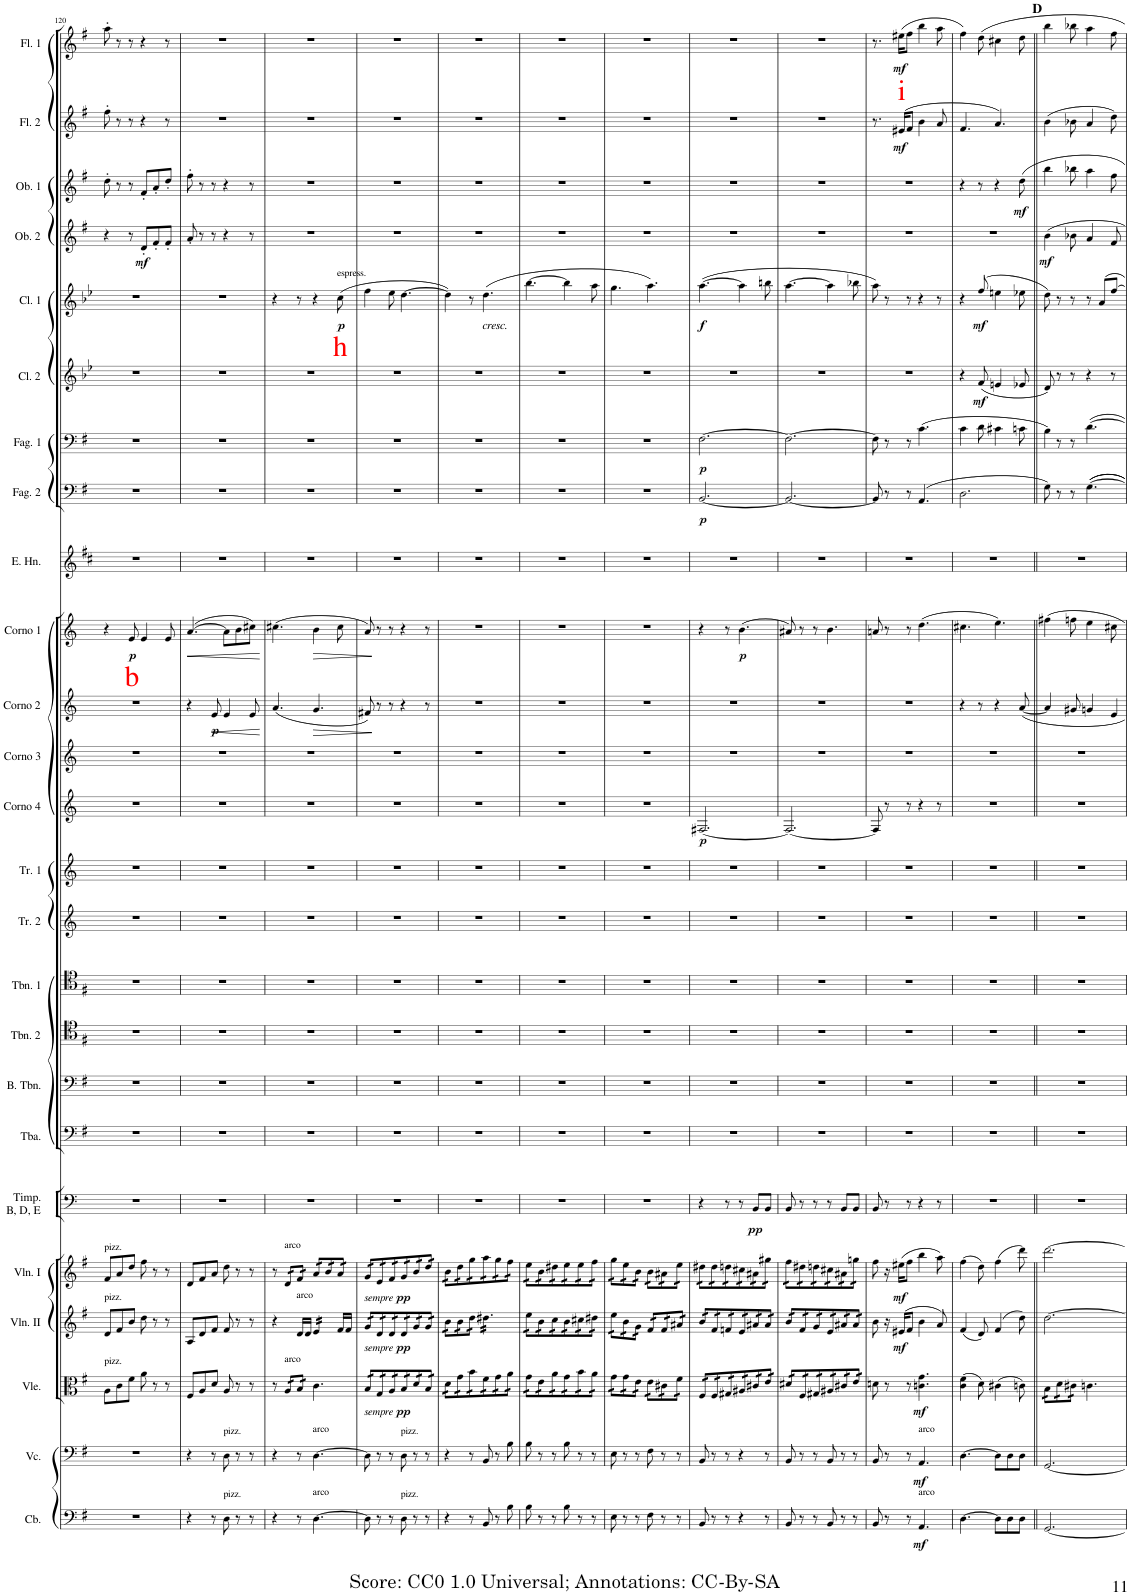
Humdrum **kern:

**kern	**dynam	**kern	**dynam	**kern	**dynam	**kern	**dynam	**kern	**dynam	**kern	**dynam	**kern	**kern	**kern	**kern	**kern	**kern	**kern	**dynam	**kern	**kern	**dynam	**kern	**text	**dynam	**kern	**kern	**dynam	**kern	**dynam	**kern	**dynam	**kern	**text	**dynam	**kern	**dynam	**kern	**dynam	**kern	**dynam	**kern	**text	**dynam
*part25	*part25	*part24	*part24	*part23	*part23	*part22	*part22	*part21	*part21	*part20	*part20	*part19	*part18	*part17	*part16	*part15	*part14	*part13	*part13	*part12	*part11	*part11	*part10	*part10	*part10	*part9	*part8	*part8	*part7	*part7	*part6	*part6	*part5	*part5	*part5	*part4	*part4	*part3	*part3	*part2	*part2	*part1	*part1	*part1
*staff25	*staff25	*staff24	*staff24	*staff23	*staff23	*staff22	*staff22	*staff21	*staff21	*staff20	*staff20	*staff19	*staff18	*staff17	*staff16	*staff15	*staff14	*staff13	*staff13	*staff12	*staff11	*staff11	*staff10	*staff10	*staff10	*staff9	*staff8	*staff8	*staff7	*staff7	*staff6	*staff6	*staff5	*staff5	*staff5	*staff4	*staff4	*staff3	*staff3	*staff2	*staff2	*staff1	*staff1	*staff1
*I"Contrabassi	*	*I"Violoncelli	*	*I"Viole	*	*I"Violini II	*	*I"Violini I	*	*I"Timpani in B, D und E.	*	*I"Tuba	*I"Trombone Basso	*I"Trombone Tenore 2	*I"Trombone Tenore 1	*I"Tromba in F 2	*I"Tromba in F 1	*I"Corno in F 4	*	*I"Corno in F 3	*I"Corno in F 2	*	*I"Corno in F 1	*	*	*I"English Horn	*I"Fagotto 2	*	*I"Fagotto 1	*	*I"Clarinetto in A 2	*	*I"Clarinetto in A 1	*	*	*I"Oboe 2	*	*I"Oboe 1	*	*I"Flauto 2	*	*I"Flauto 1	*	*
*I'Cb.	*	*I'Vc.	*	*I'Vle.	*	*I'Vln. II	*	*I'Vln. I	*	*I'Timp. B, D, E	*	*I'Tba.	*	*I'Tbn. 2	*I'Tbn. 1	*I'Tr. 2	*I'Tr. 1	*I'Corno 4	*	*I'Corno 3	*I'Corno 2	*	*I'Corno 1	*	*	*I'E. Hn.	*I'Fag. 2	*	*I'Fag. 1	*	*I'Cl. 2	*	*I'Cl. 1	*	*	*I'Ob. 2	*	*I'Ob. 1	*	*I'Fl. 2	*	*I'Fl. 1	*	*
!!LO:PB:g=z
*clefF4	*	*clefF4	*	*clefC3	*	*clefG2	*	*clefG2	*	*clefF4	*	*clefF4	*clefF4	*clefC4	*clefC4	*clefG2	*clefG2	*clefG2	*	*clefG2	*clefG2	*	*clefG2	*	*	*clefG2	*clefF4	*	*clefF4	*	*clefG2	*	*clefG2	*	*	*clefG2	*	*clefG2	*	*clefG2	*	*clefG2	*	*
*Trd7c12	*	*	*	*	*	*	*	*	*	*	*	*	*	*	*	*Trd-3c-5	*Trd-3c-5	*Trd4c7	*	*Trd4c7	*Trd4c7	*	*Trd4c7	*	*	*Trd4c7	*	*	*	*	*Trd2c3	*	*Trd2c3	*	*	*	*	*	*	*	*	*	*	*
*k[f#]	*	*k[f#]	*	*k[f#]	*	*k[f#]	*	*k[f#]	*	*k[]	*	*k[f#]	*k[f#]	*k[f#]	*k[f#]	*k[]	*k[]	*k[]	*	*k[]	*k[]	*	*k[]	*	*	*k[f#c#]	*k[f#]	*	*k[f#]	*	*k[b-e-]	*	*k[b-e-]	*	*	*k[f#]	*	*k[f#]	*	*k[f#]	*	*k[f#]	*	*
*M6/8	*	*M6/8	*	*M6/8	*	*M6/8	*	*M6/8	*	*M6/8	*	*M6/8	*M6/8	*M6/8	*M6/8	*M6/8	*M6/8	*M6/8	*	*M6/8	*M6/8	*	*M6/8	*	*	*M6/8	*M6/8	*	*M6/8	*	*M6/8	*	*M6/8	*	*	*M6/8	*	*M6/8	*	*M6/8	*	*M6/8	*	*
=120	=120	=120	=120	=120	=120	=120	=120	=120	=120	=120	=120	=120	=120	=120	=120	=120	=120	=120	=120	=120	=120	=120	=120	=120	=120	=120	=120	=120	=120	=120	=120	=120	=120	=120	=120	=120	=120	=120	=120	=120	=120	=120	=120	=120
!	!	!	!	!	!	!	!	!LO:TX:a:t=pizz.	!	!	!	!	!	!	!	!	!	!	!	!	!	!	!	!	!	!	!	!	!	!	!	!	!	!	!	!	!	!	!	!	!	!	!	!
!	!	!	!	!	!	!LO:TX:a:t=pizz.	!	!	!	!	!	!	!	!	!	!	!	!	!	!	!	!	!	!	!	!	!	!	!	!	!	!	!	!	!	!	!	!	!	!	!	!	!	!
!	!	!	!	!LO:TX:a:t=pizz.	!	!	!	!	!	!	!	!	!	!	!	!	!	!	!	!	!	!	!	!	!	!	!	!	!	!	!	!	!	!	!	!	!	!	!	!	!	!	!	!
2.r	.	2.r	.	8A\L	.	8d/L	.	8f#/L	.	2.r	.	2.r	2.r	2.r	2.r	2.r	2.r	2.r	.	2.r	2.r	.	4r	.	.	2.r	2.r	.	2.r	.	2.r	.	2.r	.	.	4r	.	8dd'\	.	8ff#'\	.	8aa'\	.	.
.	.	.	.	8c\	.	8f#/	.	8a/	.	.	.	.	.	.	.	.	.	.	.	.	.	.	.	.	.	.	.	.	.	.	.	.	.	.	.	.	.	8r	.	8r	.	8r	.	.
!	!	!	!	!	!	!	!	!	!	!	!	!	!	!	!	!	!	!	!	!	!	!	!	!LO:LY:b:color=#FF0000	!LO:DY:b	!	!	!	!	!	!	!	!	!	!	!	!	!	!	!	!	!	!	!
.	.	.	.	8f#\J	.	8b/J	.	8dd/J	.	.	.	.	.	.	.	.	.	.	.	.	.	.	8e/	b	p	.	.	.	.	.	.	.	.	.	.	8r	.	8r	.	8r	.	8r	.	.
!	!	!	!	!	!	!	!	!	!	!	!	!	!	!	!	!	!	!	!	!	!	!	!	!	!	!	!	!	!	!	!	!	!	!	!	!	!LO:DY:b	!	!	!	!	!	!	!
.	.	.	.	8a\	.	8dd\	.	8ff#\	.	.	.	.	.	.	.	.	.	.	.	.	.	.	4e/	.	.	.	.	.	.	.	.	.	.	.	.	8d'/L	mf	8f#'/L	.	4r	.	4r	.	.
.	.	.	.	8r	.	8r	.	8r	.	.	.	.	.	.	.	.	.	.	.	.	.	.	.	.	.	.	.	.	.	.	.	.	.	.	.	8f#'/	.	8a'/	.	.	.	.	.	.
.	.	.	.	8r	.	8r	.	8r	.	.	.	.	.	.	.	.	.	.	.	.	.	.	8e/	.	.	.	.	.	.	.	.	.	.	.	.	8f#'/J	.	8dd'/J	.	8r	.	8r	.	.
=121	=121	=121	=121	=121	=121	=121	=121	=121	=121	=121	=121	=121	=121	=121	=121	=121	=121	=121	=121	=121	=121	=121	=121	=121	=121	=121	=121	=121	=121	=121	=121	=121	=121	=121	=121	=121	=121	=121	=121	=121	=121	=121	=121	=121
!	!	!	!	!	!	!	!	!	!	!	!	!	!	!	!	!	!	!	!	!	!	!	!	!	!LO:HP:b	!	!	!	!	!	!	!	!	!	!	!	!	!	!	!	!	!	!	!
4r	.	4r	.	8F#/L	.	8A/L	.	8d/L	.	2.r	.	2.r	2.r	2.r	2.r	2.r	2.r	2.r	.	2.r	4r	.	([4.a/	.	<	2.r	2.r	.	2.r	.	2.r	.	2.r	.	.	8a'/	.	8ff#'\	.	2.r	.	2.r	.	.
.	.	.	.	8A/	.	8d/	.	8f#/	.	.	.	.	.	.	.	.	.	.	.	.	.	.	.	.	.	.	.	.	.	.	.	.	.	.	.	8r	.	8r	.	.	.	.	.	.
!	!	!	!	!	!	!	!	!	!	!	!	!	!	!	!	!	!	!	!	!	!	!LO:HP:b	!	!	!	!	!	!	!	!	!	!	!	!	!	!	!	!	!	!	!	!	!	!
!	!	!	!	!	!	!	!	!	!	!	!	!	!	!	!	!	!	!	!	!	!	!LO:DY:n=1:b	!	!	!	!	!	!	!	!	!	!	!	!	!	!	!	!	!	!	!	!	!	!
8r	.	8r	.	8d/J	.	8f#/J	.	8a/J	.	.	.	.	.	.	.	.	.	.	.	.	8e/	< p	.	.	.	.	.	.	.	.	.	.	.	.	.	8r	.	8r	.	.	.	.	.	.
!	!	!LO:TX:a:t=pizz.	!	!	!	!	!	!	!	!	!	!	!	!	!	!	!	!	!	!	!	!	!	!	!	!	!	!	!	!	!	!	!	!	!	!	!	!	!	!	!	!	!	!
!LO:TX:a:t=pizz.	!	!	!	!	!	!	!	!	!	!	!	!	!	!	!	!	!	!	!	!	!	!	!	!	!	!	!	!	!	!	!	!	!	!	!	!	!	!	!	!	!	!	!	!
8D\	.	8D\	.	8A/	.	8f#/	.	8dd\	.	.	.	.	.	.	.	.	.	.	.	.	4e/	.	8a\L]	.	.	.	.	.	.	.	.	.	.	.	.	4r	.	4r	.	.	.	.	.	.
8r	.	8r	.	8r	.	8r	.	8r	.	.	.	.	.	.	.	.	.	.	.	.	.	.	8b\	.	.	.	.	.	.	.	.	.	.	.	.	.	.	.	.	.	.	.	.	.
8r	.	8r	.	8r	.	8r	.	8r	.	.	.	.	.	.	.	.	.	.	.	.	8e/	.	8cc#X\J)	.	.	.	.	.	.	.	.	.	.	.	.	8r	.	8r	.	.	.	.	.	.
.	.	.	.	.	.	.	.	.	.	.	.	.	.	.	.	.	.	.	.	.	.	[	.	.	[	.	.	.	.	.	.	.	.	.	.	.	.	.	.	.	.	.	.	.
=122	=122	=122	=122	=122	=122	=122	=122	=122	=122	=122	=122	=122	=122	=122	=122	=122	=122	=122	=122	=122	=122	=122	=122	=122	=122	=122	=122	=122	=122	=122	=122	=122	=122	=122	=122	=122	=122	=122	=122	=122	=122	=122	=122	=122
4r	.	4r	.	8r	.	4r	.	8r	.	2.r	.	2.r	2.r	2.r	2.r	2.r	2.r	2.r	.	2.r	(4.a/	.	(4.cc#X\	.	.	2.r	2.r	.	2.r	.	2.r	.	4r	.	.	2.r	.	2.r	.	2.r	.	2.r	.	.
!	!	!	!	!	!	!	!	!LO:TX:a:t=arco	!	!	!	!	!	!	!	!	!	!	!	!	!	!	!	!	!	!	!	!	!	!	!	!	!	!	!	!	!	!	!	!	!	!	!	!
!	!	!	!	!LO:TX:a:t=arco	!	!	!	!	!	!	!	!	!	!	!	!	!	!	!	!	!	!	!	!	!	!	!	!	!	!	!	!	!	!	!	!	!	!	!	!	!	!	!	!
*	*	*	*	*tremolo	*	*	*	*	*	*	*	*	*	*	*	*	*	*	*	*	*	*	*	*	*	*	*	*	*	*	*	*	*	*	*	*	*	*	*	*	*	*	*	*
*	*	*	*	*	*	*	*	*tremolo	*	*	*	*	*	*	*	*	*	*	*	*	*	*	*	*	*	*	*	*	*	*	*	*	*	*	*	*	*	*	*	*	*	*	*	*
.	.	.	.	16A/LL	.	.	.	16d/LL	.	.	.	.	.	.	.	.	.	.	.	.	.	.	.	.	.	.	.	.	.	.	.	.	.	.	.	.	.	.	.	.	.	.	.	.
.	.	.	.	16A/	.	.	.	16d/	.	.	.	.	.	.	.	.	.	.	.	.	.	.	.	.	.	.	.	.	.	.	.	.	.	.	.	.	.	.	.	.	.	.	.	.
!	!	!	!	!	!	!LO:TX:a:t=arco	!	!	!	!	!	!	!	!	!	!	!	!	!	!	!	!	!	!	!	!	!	!	!	!	!	!	!	!	!	!	!	!	!	!	!	!	!	!
8r	.	8r	.	16B/	.	16d/LL	.	16f#/	.	.	.	.	.	.	.	.	.	.	.	.	.	.	.	.	.	.	.	.	.	.	.	.	8r	.	.	.	.	.	.	.	.	.	.	.
.	.	.	.	16B/JJ	.	16d/JJ	.	16f#/JJ	.	.	.	.	.	.	.	.	.	.	.	.	.	.	.	.	.	.	.	.	.	.	.	.	.	.	.	.	.	.	.	.	.	.	.	.
*	*	*	*	*Xtremolo	*	*	*	*	*	*	*	*	*	*	*	*	*	*	*	*	*	*	*	*	*	*	*	*	*	*	*	*	*	*	*	*	*	*	*	*	*	*	*	*
!	!	!LO:TX:a:t=arco	!	!	!	!	!	!	!	!	!	!	!	!	!	!	!	!	!	!	!	!	!	!	!	!	!	!	!	!	!	!	!	!	!	!	!	!	!	!	!	!	!	!
!LO:TX:a:t=arco	!	!	!	!	!	!	!	!	!	!	!	!	!	!	!	!	!	!	!	!	!	!	!	!	!	!	!	!	!	!	!	!	!	!	!	!	!	!	!	!	!	!	!	!
!	!	!	!	!	!	!	!	!	!	!	!	!	!	!	!	!	!	!	!	!	!	!LO:HP:b	!	!	!LO:HP:b	!	!	!	!	!	!	!	!	!	!	!	!	!	!	!	!	!	!	!
*	*	*	*	*	*	*tremolo	*	*	*	*	*	*	*	*	*	*	*	*	*	*	*	*	*	*	*	*	*	*	*	*	*	*	*	*	*	*	*	*	*	*	*	*	*	*
[4.D\	.	[4.D\	.	4.c\	.	16e/LL	.	16a/LL	.	.	.	.	.	.	.	.	.	.	.	.	4.g/	>	4b\	.	>	.	.	.	.	.	.	.	4r	.	.	.	.	.	.	.	.	.	.	.
.	.	.	.	.	.	16e/	.	16a/	.	.	.	.	.	.	.	.	.	.	.	.	.	.	.	.	.	.	.	.	.	.	.	.	.	.	.	.	.	.	.	.	.	.	.	.
.	.	.	.	.	.	16e/	.	16b/	.	.	.	.	.	.	.	.	.	.	.	.	.	.	.	.	.	.	.	.	.	.	.	.	.	.	.	.	.	.	.	.	.	.	.	.
.	.	.	.	.	.	16e/JJ	.	16b/	.	.	.	.	.	.	.	.	.	.	.	.	.	.	.	.	.	.	.	.	.	.	.	.	.	.	.	.	.	.	.	.	.	.	.	.
*	*	*	*	*	*	*Xtremolo	*	*	*	*	*	*	*	*	*	*	*	*	*	*	*	*	*	*	*	*	*	*	*	*	*	*	*	*	*	*	*	*	*	*	*	*	*	*
!	!	!	!	!	!	!	!	!	!	!	!	!	!	!	!	!	!	!	!	!	!	!	!	!	!	!	!	!	!	!	!	!	!LO:TX:a:t=espress.	!	!	!	!	!	!	!	!	!	!	!
!	!	!	!	!	!	!	!	!	!	!	!	!	!	!	!	!	!	!	!	!	!	!	!	!	!	!	!	!	!	!	!	!	!	!LO:LY:b:color=#FF0000	!LO:DY:b	!	!	!	!	!	!	!	!	!
.	.	.	.	.	.	16f#/LL	.	16a/	.	.	.	.	.	.	.	.	.	.	.	.	.	.	8cc#\	.	.	.	.	.	.	.	.	.	(8cc\	h	p	.	.	.	.	.	.	.	.	.
.	.	.	.	.	.	16f#/JJ	.	16a/JJ	.	.	.	.	.	.	.	.	.	.	.	.	.	.	.	.	.	.	.	.	.	.	.	.	.	.	.	.	.	.	.	.	.	.	.	.
=123	=123	=123	=123	=123	=123	=123	=123	=123	=123	=123	=123	=123	=123	=123	=123	=123	=123	=123	=123	=123	=123	=123	=123	=123	=123	=123	=123	=123	=123	=123	=123	=123	=123	=123	=123	=123	=123	=123	=123	=123	=123	=123	=123	=123
*	*	*	*	*tremolo	*	*	*	*	*	*	*	*	*	*	*	*	*	*	*	*	*	*	*	*	*	*	*	*	*	*	*	*	*	*	*	*	*	*	*	*	*	*	*	*
*	*	*	*	*	*	*tremolo	*	*	*	*	*	*	*	*	*	*	*	*	*	*	*	*	*	*	*	*	*	*	*	*	*	*	*	*	*	*	*	*	*	*	*	*	*	*
8D\]	.	8D\]	.	16B/LL	.	16g/LL	.	16g/LL	.	2.r	.	2.r	2.r	2.r	2.r	2.r	2.r	2.r	.	2.r	8f#X/)	.	8a/)	.	.	2.r	2.r	.	2.r	.	2.r	.	4ff\	.	.	2.r	.	2.r	.	2.r	.	2.r	.	.
.	.	.	.	16B/	.	16g/	.	16g/	.	.	.	.	.	.	.	.	.	.	.	.	.	.	.	.	.	.	.	.	.	.	.	.	.	.	.	.	.	.	.	.	.	.	.	.
8r	.	8r	.	16G/	.	16d/	.	16e/	.	.	.	.	.	.	.	.	.	.	.	.	8r	]	8r	.	]	.	.	.	.	.	.	.	.	.	.	.	.	.	.	.	.	.	.	.
.	.	.	.	16G/	.	16d/	.	16e/	.	.	.	.	.	.	.	.	.	.	.	.	.	.	.	.	.	.	.	.	.	.	.	.	.	.	.	.	.	.	.	.	.	.	.	.
8r	.	8r	.	16A/	.	16d/	.	16f#/	.	.	.	.	.	.	.	.	.	.	.	.	8r	.	8r	.	.	.	.	.	.	.	.	.	8ee-\	.	.	.	.	.	.	.	.	.	.	.
.	.	.	.	16A/	.	16d/	.	16f#/	.	.	.	.	.	.	.	.	.	.	.	.	.	.	.	.	.	.	.	.	.	.	.	.	.	.	.	.	.	.	.	.	.	.	.	.
!	!	!LO:TX:a:t=pizz.	!	!	!	!	!	!	!	!	!	!	!	!	!	!	!	!	!	!	!	!	!	!	!	!	!	!	!	!	!	!	!	!	!	!	!	!	!	!	!	!	!	!
!LO:TX:a:t=pizz.	!	!	!	!	!	!	!	!	!	!	!	!	!	!	!	!	!	!	!	!	!	!	!	!	!	!	!	!	!	!	!	!	!	!	!	!	!	!	!	!	!	!	!	!
!	!	!	!	!	!LO:DY:b	!	!	!	!	!	!	!	!	!	!	!	!	!	!	!	!	!	!	!	!	!	!	!	!	!	!	!	!	!	!	!	!	!	!	!	!	!	!	!
!	!	!	!	!	!LO:DY:n=1:b	!	!LO:DY:b	!	!	!	!	!	!	!	!	!	!	!	!	!	!	!	!	!	!	!	!	!	!	!	!	!	!	!	!	!	!	!	!	!	!	!	!	!
!	!	!	!	!	!	!	!LO:DY:n=1:b	!	!LO:DY:b	!	!	!	!	!	!	!	!	!	!	!	!	!	!	!	!	!	!	!	!	!	!	!	!	!	!	!	!	!	!	!	!	!	!	!
!	!	!	!	!	!	!	!	!	!LO:DY:n=1:b	!	!	!	!	!	!	!	!	!	!	!	!	!	!	!	!	!	!	!	!	!	!	!	!	!	!	!	!	!	!	!	!	!	!	!
8D\	.	8D\	.	16B/	other-dynamics pp	16d/	other-dynamics pp	16g/	other-dynamics pp	.	.	.	.	.	.	.	.	.	.	.	4r	.	4r	.	.	.	.	.	.	.	.	.	[4.dd\	.	.	.	.	.	.	.	.	.	.	.
.	.	.	.	16B/	.	16d/	.	16g/	.	.	.	.	.	.	.	.	.	.	.	.	.	.	.	.	.	.	.	.	.	.	.	.	.	.	.	.	.	.	.	.	.	.	.	.
8r	.	8r	.	16d/	.	16g/	.	16b/	.	.	.	.	.	.	.	.	.	.	.	.	.	.	.	.	.	.	.	.	.	.	.	.	.	.	.	.	.	.	.	.	.	.	.	.
.	.	.	.	16d/	.	16g/	.	16b/	.	.	.	.	.	.	.	.	.	.	.	.	.	.	.	.	.	.	.	.	.	.	.	.	.	.	.	.	.	.	.	.	.	.	.	.
8r	.	8r	.	16B/	.	16g/	.	16dd/	.	.	.	.	.	.	.	.	.	.	.	.	8r	.	8r	.	.	.	.	.	.	.	.	.	.	.	.	.	.	.	.	.	.	.	.	.
.	.	.	.	16B/JJ	.	16g/JJ	.	16dd/JJ	.	.	.	.	.	.	.	.	.	.	.	.	.	.	.	.	.	.	.	.	.	.	.	.	.	.	.	.	.	.	.	.	.	.	.	.
=124	=124	=124	=124	=124	=124	=124	=124	=124	=124	=124	=124	=124	=124	=124	=124	=124	=124	=124	=124	=124	=124	=124	=124	=124	=124	=124	=124	=124	=124	=124	=124	=124	=124	=124	=124	=124	=124	=124	=124	=124	=124	=124	=124	=124
4r	.	4r	.	16d\LL	.	16b\LL	.	16b\LL	.	2.r	.	2.r	2.r	2.r	2.r	2.r	2.r	2.r	.	2.r	2.r	.	2.r	.	.	2.r	2.r	.	2.r	.	2.r	.	4dd\])	.	.	2.r	.	2.r	.	2.r	.	2.r	.	.
.	.	.	.	16d\	.	16b\	.	16b\	.	.	.	.	.	.	.	.	.	.	.	.	.	.	.	.	.	.	.	.	.	.	.	.	.	.	.	.	.	.	.	.	.	.	.	.
.	.	.	.	16g\	.	16b\	.	16dd\	.	.	.	.	.	.	.	.	.	.	.	.	.	.	.	.	.	.	.	.	.	.	.	.	.	.	.	.	.	.	.	.	.	.	.	.
.	.	.	.	16g\	.	16b\	.	16dd\	.	.	.	.	.	.	.	.	.	.	.	.	.	.	.	.	.	.	.	.	.	.	.	.	.	.	.	.	.	.	.	.	.	.	.	.
8r	.	8r	.	16b\	.	16dd\	.	16gg\	.	.	.	.	.	.	.	.	.	.	.	.	.	.	.	.	.	.	.	.	.	.	.	.	8r	.	.	.	.	.	.	.	.	.	.	.
.	.	.	.	16b\	.	16dd\JJ	.	16gg\	.	.	.	.	.	.	.	.	.	.	.	.	.	.	.	.	.	.	.	.	.	.	.	.	.	.	.	.	.	.	.	.	.	.	.	.
!	!	!	!	!	!	!	!	!	!	!	!	!	!	!	!	!	!	!	!	!	!	!	!	!	!	!	!	!	!	!	!	!	!LO:TX:b:i:t=cresc.	!	!	!	!	!	!	!	!	!	!	!
8BB/	.	8BB/	.	16f#\	.	16dd#X\LL	.	16aa\	.	.	.	.	.	.	.	.	.	.	.	.	.	.	.	.	.	.	.	.	.	.	.	.	(4.dd\	.	.	.	.	.	.	.	.	.	.	.
.	.	.	.	16f#\	.	16dd#X\	.	16aa\	.	.	.	.	.	.	.	.	.	.	.	.	.	.	.	.	.	.	.	.	.	.	.	.	.	.	.	.	.	.	.	.	.	.	.	.
8r	.	8r	.	16g\	.	16dd#X\	.	16gg\	.	.	.	.	.	.	.	.	.	.	.	.	.	.	.	.	.	.	.	.	.	.	.	.	.	.	.	.	.	.	.	.	.	.	.	.
.	.	.	.	16g\	.	16dd#X\	.	16gg\	.	.	.	.	.	.	.	.	.	.	.	.	.	.	.	.	.	.	.	.	.	.	.	.	.	.	.	.	.	.	.	.	.	.	.	.
8B\	.	8B\	.	16a\	.	16dd#X\	.	16ff#\	.	.	.	.	.	.	.	.	.	.	.	.	.	.	.	.	.	.	.	.	.	.	.	.	.	.	.	.	.	.	.	.	.	.	.	.
.	.	.	.	16a\JJ	.	16dd#X\JJ	.	16ff#\JJ	.	.	.	.	.	.	.	.	.	.	.	.	.	.	.	.	.	.	.	.	.	.	.	.	.	.	.	.	.	.	.	.	.	.	.	.
=125	=125	=125	=125	=125	=125	=125	=125	=125	=125	=125	=125	=125	=125	=125	=125	=125	=125	=125	=125	=125	=125	=125	=125	=125	=125	=125	=125	=125	=125	=125	=125	=125	=125	=125	=125	=125	=125	=125	=125	=125	=125	=125	=125	=125
8B\	.	8B\	.	16g\LL	.	16ee\LL	.	16ee\LL	.	2.r	.	2.r	2.r	2.r	2.r	2.r	2.r	2.r	.	2.r	2.r	.	2.r	.	.	2.r	2.r	.	2.r	.	2.r	.	[4.bb-\	.	.	2.r	.	2.r	.	2.r	.	2.r	.	.
.	.	.	.	16g\	.	16ee\	.	16ee\	.	.	.	.	.	.	.	.	.	.	.	.	.	.	.	.	.	.	.	.	.	.	.	.	.	.	.	.	.	.	.	.	.	.	.	.
8r	.	8r	.	16e\	.	16b\	.	16b\	.	.	.	.	.	.	.	.	.	.	.	.	.	.	.	.	.	.	.	.	.	.	.	.	.	.	.	.	.	.	.	.	.	.	.	.
.	.	.	.	16e\	.	16b\	.	16b\	.	.	.	.	.	.	.	.	.	.	.	.	.	.	.	.	.	.	.	.	.	.	.	.	.	.	.	.	.	.	.	.	.	.	.	.
8r	.	8r	.	16a\	.	16cc\	.	16dd#X\	.	.	.	.	.	.	.	.	.	.	.	.	.	.	.	.	.	.	.	.	.	.	.	.	.	.	.	.	.	.	.	.	.	.	.	.
.	.	.	.	16a\	.	16cc\	.	16dd#X\	.	.	.	.	.	.	.	.	.	.	.	.	.	.	.	.	.	.	.	.	.	.	.	.	.	.	.	.	.	.	.	.	.	.	.	.
8B\	.	8B\	.	16g\	.	16b\	.	16ee\	.	.	.	.	.	.	.	.	.	.	.	.	.	.	.	.	.	.	.	.	.	.	.	.	4bb-\]	.	.	.	.	.	.	.	.	.	.	.
.	.	.	.	16g\	.	16b\	.	16ee\	.	.	.	.	.	.	.	.	.	.	.	.	.	.	.	.	.	.	.	.	.	.	.	.	.	.	.	.	.	.	.	.	.	.	.	.
8r	.	8r	.	16b\	.	16cc#X\	.	16ee\	.	.	.	.	.	.	.	.	.	.	.	.	.	.	.	.	.	.	.	.	.	.	.	.	.	.	.	.	.	.	.	.	.	.	.	.
.	.	.	.	16b\	.	16cc#X\	.	16ee\	.	.	.	.	.	.	.	.	.	.	.	.	.	.	.	.	.	.	.	.	.	.	.	.	.	.	.	.	.	.	.	.	.	.	.	.
8r	.	8r	.	16a\	.	16dd#X\	.	16ff#\	.	.	.	.	.	.	.	.	.	.	.	.	.	.	.	.	.	.	.	.	.	.	.	.	8aa\	.	.	.	.	.	.	.	.	.	.	.
.	.	.	.	16a\JJ	.	16dd#X\JJ	.	16ff#\JJ	.	.	.	.	.	.	.	.	.	.	.	.	.	.	.	.	.	.	.	.	.	.	.	.	.	.	.	.	.	.	.	.	.	.	.	.
=126	=126	=126	=126	=126	=126	=126	=126	=126	=126	=126	=126	=126	=126	=126	=126	=126	=126	=126	=126	=126	=126	=126	=126	=126	=126	=126	=126	=126	=126	=126	=126	=126	=126	=126	=126	=126	=126	=126	=126	=126	=126	=126	=126	=126
8E\	.	8E\	.	16g\LL	.	16ee\LL	.	16gg\LL	.	2.r	.	2.r	2.r	2.r	2.r	2.r	2.r	2.r	.	2.r	2.r	.	2.r	.	.	2.r	2.r	.	2.r	.	2.r	.	4.gg\	.	.	2.r	.	2.r	.	2.r	.	2.r	.	.
.	.	.	.	16g\	.	16ee\	.	16gg\	.	.	.	.	.	.	.	.	.	.	.	.	.	.	.	.	.	.	.	.	.	.	.	.	.	.	.	.	.	.	.	.	.	.	.	.
8r	.	8r	.	16g\	.	16b\	.	16ee\	.	.	.	.	.	.	.	.	.	.	.	.	.	.	.	.	.	.	.	.	.	.	.	.	.	.	.	.	.	.	.	.	.	.	.	.
.	.	.	.	16g\	.	16b\	.	16ee\	.	.	.	.	.	.	.	.	.	.	.	.	.	.	.	.	.	.	.	.	.	.	.	.	.	.	.	.	.	.	.	.	.	.	.	.
8r	.	8r	.	16e\	.	16g\	.	16b\	.	.	.	.	.	.	.	.	.	.	.	.	.	.	.	.	.	.	.	.	.	.	.	.	.	.	.	.	.	.	.	.	.	.	.	.
.	.	.	.	16e\JJ	.	16g\JJ	.	16b\JJ	.	.	.	.	.	.	.	.	.	.	.	.	.	.	.	.	.	.	.	.	.	.	.	.	.	.	.	.	.	.	.	.	.	.	.	.
8F#\	.	8F#\	.	16e\LL	.	16f#/LL	.	16b\LL	.	.	.	.	.	.	.	.	.	.	.	.	.	.	.	.	.	.	.	.	.	.	.	.	4.aa\)	.	.	.	.	.	.	.	.	.	.	.
.	.	.	.	16e\	.	16f#/	.	16b\	.	.	.	.	.	.	.	.	.	.	.	.	.	.	.	.	.	.	.	.	.	.	.	.	.	.	.	.	.	.	.	.	.	.	.	.
8r	.	8r	.	16c#X\	.	16f#/	.	16a#X\	.	.	.	.	.	.	.	.	.	.	.	.	.	.	.	.	.	.	.	.	.	.	.	.	.	.	.	.	.	.	.	.	.	.	.	.
.	.	.	.	16c#X\	.	16f#/	.	16a#X\	.	.	.	.	.	.	.	.	.	.	.	.	.	.	.	.	.	.	.	.	.	.	.	.	.	.	.	.	.	.	.	.	.	.	.	.
8r	.	8r	.	16f#\	.	16a#X/	.	16ee\	.	.	.	.	.	.	.	.	.	.	.	.	.	.	.	.	.	.	.	.	.	.	.	.	.	.	.	.	.	.	.	.	.	.	.	.
.	.	.	.	16f#\JJ	.	16a#X/JJ	.	16ee\JJ	.	.	.	.	.	.	.	.	.	.	.	.	.	.	.	.	.	.	.	.	.	.	.	.	.	.	.	.	.	.	.	.	.	.	.	.
=127	=127	=127	=127	=127	=127	=127	=127	=127	=127	=127	=127	=127	=127	=127	=127	=127	=127	=127	=127	=127	=127	=127	=127	=127	=127	=127	=127	=127	=127	=127	=127	=127	=127	=127	=127	=127	=127	=127	=127	=127	=127	=127	=127	=127
!	!	!	!	!	!	!	!	!	!	!	!	!	!	!	!	!	!	!	!LO:DY:b	!	!	!	!	!	!	!	!	!LO:DY:b	!	!LO:DY:b	!	!	!	!	!LO:DY:b	!	!	!	!	!	!	!	!	!
8BB/	.	8BB/	.	16F#/LL	.	16b/LL	.	16dd#X\LL	.	4r	.	2.r	2.r	2.r	2.r	2.r	2.r	[2.F#X/	p	2.r	2.r	.	4r	.	.	2.r	[2.BB/	p	[2.F#\	p	2.r	.	([4.aa\	.	f	2.r	.	2.r	.	2.r	.	2.r	.	.
.	.	.	.	16F#/	.	16b/	.	16dd#X\	.	.	.	.	.	.	.	.	.	.	.	.	.	.	.	.	.	.	.	.	.	.	.	.	.	.	.	.	.	.	.	.	.	.	.	.
8r	.	8r	.	16F#/	.	16f#/	.	16dd#\	.	.	.	.	.	.	.	.	.	.	.	.	.	.	.	.	.	.	.	.	.	.	.	.	.	.	.	.	.	.	.	.	.	.	.	.
.	.	.	.	16F#/	.	16f#/	.	16dd#\	.	.	.	.	.	.	.	.	.	.	.	.	.	.	.	.	.	.	.	.	.	.	.	.	.	.	.	.	.	.	.	.	.	.	.	.
8r	.	8r	.	16G#X/	.	16fn/	.	16ddn\	.	8r	.	.	.	.	.	.	.	.	.	.	.	.	8r	.	.	.	.	.	.	.	.	.	.	.	.	.	.	.	.	.	.	.	.	.
.	.	.	.	16G#X/	.	16fn/	.	16ddn\	.	.	.	.	.	.	.	.	.	.	.	.	.	.	.	.	.	.	.	.	.	.	.	.	.	.	.	.	.	.	.	.	.	.	.	.
!	!	!	!	!	!	!	!	!	!	!	!	!	!	!	!	!	!	!	!	!	!	!	!	!	!LO:DY:b	!	!	!	!	!	!	!	!	!	!	!	!	!	!	!	!	!	!	!
4r	.	4r	.	16A#X/	.	16e/	.	16cc#X\	.	8r	.	.	.	.	.	.	.	.	.	.	.	.	(4.b\	.	p	.	.	.	.	.	.	.	4aa\]	.	.	.	.	.	.	.	.	.	.	.
.	.	.	.	16A#X/	.	16e/	.	16cc#X\	.	.	.	.	.	.	.	.	.	.	.	.	.	.	.	.	.	.	.	.	.	.	.	.	.	.	.	.	.	.	.	.	.	.	.	.
!	!	!	!	!	!	!	!	!	!	!	!LO:DY:b	!	!	!	!	!	!	!	!	!	!	!	!	!	!	!	!	!	!	!	!	!	!	!	!	!	!	!	!	!	!	!	!	!
.	.	.	.	16c#X/	.	16a#X/	.	16a#X\	.	8BB/L	pp	.	.	.	.	.	.	.	.	.	.	.	.	.	.	.	.	.	.	.	.	.	.	.	.	.	.	.	.	.	.	.	.	.
.	.	.	.	16c#X/	.	16a#X/	.	16a#X\	.	.	.	.	.	.	.	.	.	.	.	.	.	.	.	.	.	.	.	.	.	.	.	.	.	.	.	.	.	.	.	.	.	.	.	.
8r	.	8r	.	16e/	.	16a#/	.	16gg#X\	.	8BB/J	.	.	.	.	.	.	.	.	.	.	.	.	.	.	.	.	.	.	.	.	.	.	8bbn\	.	.	.	.	.	.	.	.	.	.	.
.	.	.	.	16e/JJ	.	16a#/JJ	.	16gg#X\JJ	.	.	.	.	.	.	.	.	.	.	.	.	.	.	.	.	.	.	.	.	.	.	.	.	.	.	.	.	.	.	.	.	.	.	.	.
=128	=128	=128	=128	=128	=128	=128	=128	=128	=128	=128	=128	=128	=128	=128	=128	=128	=128	=128	=128	=128	=128	=128	=128	=128	=128	=128	=128	=128	=128	=128	=128	=128	=128	=128	=128	=128	=128	=128	=128	=128	=128	=128	=128	=128
8BB/	.	8BB/	.	16d#X/LL	.	16b/LL	.	16ff#\LL	.	8BB/	.	2.r	2.r	2.r	2.r	2.r	2.r	2.F#/_	.	2.r	2.r	.	8a#X/)	.	.	2.r	2.BB/_	.	2.F#\_	.	2.r	.	[4.aa\	.	.	2.r	.	2.r	.	2.r	.	2.r	.	.
.	.	.	.	16d#X/	.	16b/	.	16ff#\	.	.	.	.	.	.	.	.	.	.	.	.	.	.	.	.	.	.	.	.	.	.	.	.	.	.	.	.	.	.	.	.	.	.	.	.
8r	.	8r	.	16F#/	.	16f#/	.	16dd#X\	.	8r	.	.	.	.	.	.	.	.	.	.	.	.	8r	.	.	.	.	.	.	.	.	.	.	.	.	.	.	.	.	.	.	.	.	.
.	.	.	.	16F#/	.	16f#/	.	16dd#X\	.	.	.	.	.	.	.	.	.	.	.	.	.	.	.	.	.	.	.	.	.	.	.	.	.	.	.	.	.	.	.	.	.	.	.	.
8r	.	8r	.	16G#X/	.	16g/	.	16ddn\	.	8r	.	.	.	.	.	.	.	.	.	.	.	.	8r	.	.	.	.	.	.	.	.	.	.	.	.	.	.	.	.	.	.	.	.	.
.	.	.	.	16G#X/	.	16g/	.	16ddn\	.	.	.	.	.	.	.	.	.	.	.	.	.	.	.	.	.	.	.	.	.	.	.	.	.	.	.	.	.	.	.	.	.	.	.	.
8BB/	.	8BB/	.	16A#X/	.	16e/	.	16cc#X\	.	8r	.	.	.	.	.	.	.	.	.	.	.	.	4.b\	.	.	.	.	.	.	.	.	.	4aa\]	.	.	.	.	.	.	.	.	.	.	.
.	.	.	.	16A#X/	.	16e/	.	16cc#X\	.	.	.	.	.	.	.	.	.	.	.	.	.	.	.	.	.	.	.	.	.	.	.	.	.	.	.	.	.	.	.	.	.	.	.	.
8r	.	8r	.	16c#X/	.	16a#X/	.	16a#X\	.	8BB/L	.	.	.	.	.	.	.	.	.	.	.	.	.	.	.	.	.	.	.	.	.	.	.	.	.	.	.	.	.	.	.	.	.	.
.	.	.	.	16c#X/	.	16a#X/	.	16a#X\	.	.	.	.	.	.	.	.	.	.	.	.	.	.	.	.	.	.	.	.	.	.	.	.	.	.	.	.	.	.	.	.	.	.	.	.
8r	.	8r	.	16e/	.	16a#/	.	16ggn\	.	8BB/J	.	.	.	.	.	.	.	.	.	.	.	.	.	.	.	.	.	.	.	.	.	.	8bb-X\	.	.	.	.	.	.	.	.	.	.	.
.	.	.	.	16e/JJ	.	16a#/JJ	.	16ggn\JJ	.	.	.	.	.	.	.	.	.	.	.	.	.	.	.	.	.	.	.	.	.	.	.	.	.	.	.	.	.	.	.	.	.	.	.	.
*	*	*	*	*	*	*	*	*Xtremolo	*	*	*	*	*	*	*	*	*	*	*	*	*	*	*	*	*	*	*	*	*	*	*	*	*	*	*	*	*	*	*	*	*	*	*	*
*	*	*	*	*	*	*Xtremolo	*	*	*	*	*	*	*	*	*	*	*	*	*	*	*	*	*	*	*	*	*	*	*	*	*	*	*	*	*	*	*	*	*	*	*	*	*	*
*	*	*	*	*Xtremolo	*	*	*	*	*	*	*	*	*	*	*	*	*	*	*	*	*	*	*	*	*	*	*	*	*	*	*	*	*	*	*	*	*	*	*	*	*	*	*	*
=129	=129	=129	=129	=129	=129	=129	=129	=129	=129	=129	=129	=129	=129	=129	=129	=129	=129	=129	=129	=129	=129	=129	=129	=129	=129	=129	=129	=129	=129	=129	=129	=129	=129	=129	=129	=129	=129	=129	=129	=129	=129	=129	=129	=129
8BB/	.	8BB/	.	8dn\	.	8b\	.	8ff#\	.	8BB/	.	2.r	2.r	2.r	2.r	2.r	2.r	8F#/]	.	2.r	2.r	.	8an/	.	.	2.r	8BB/]	.	8F#\]	.	2.r	.	8aa\)	.	.	2.r	.	2.r	.	8.r	.	8.r	.	.
8r	.	8r	.	8r	.	16r	.	16r	.	8r	.	.	.	.	.	.	.	8r	.	.	.	.	8r	.	.	.	8r	.	8r	.	.	.	8r	.	.	.	.	.	.	.	.	.	.	.
!	!	!	!	!	!	!	!LO:DY:b	!	!LO:DY:b	!	!	!	!	!	!	!	!	!	!	!	!	!	!	!	!	!	!	!	!	!	!	!	!	!	!	!	!	!	!	!	!LO:DY:b	!	!LO:LY:b:color=#FF0000	!LO:DY:b
.	.	.	.	.	.	(16e#X/KL	mf	(16ee#X\KL	mf	.	.	.	.	.	.	.	.	.	.	.	.	.	.	.	.	.	.	.	.	.	.	.	.	.	.	.	.	.	.	(16e#X/KL	mf	(16ee#X\KL	i	mf
8r	.	8r	.	8r	.	8f#/J	.	8ff#\J	.	8r	.	.	.	.	.	.	.	8r	.	.	.	.	8r	.	.	.	8r	.	8r	.	.	.	8r	.	.	.	.	.	.	8f#/J	.	8ff#\J	.	.
!	!	!LO:TX:a:t=arco	!	!	!	!	!	!	!	!	!	!	!	!	!	!	!	!	!	!	!	!	!	!	!	!	!	!	!	!	!	!	!	!	!	!	!	!	!	!	!	!	!	!
!LO:TX:a:t=arco	!	!	!	!	!	!	!	!	!	!	!	!	!	!	!	!	!	!	!	!	!	!	!	!	!	!	!	!	!	!	!	!	!	!	!	!	!	!	!	!	!	!	!	!
!	!LO:DY:b	!	!LO:DY:b	!	!LO:DY:b	!	!	!	!	!	!	!	!	!	!	!	!	!	!	!	!	!	!	!	!	!	!	!	!	!	!	!	!	!	!	!	!	!	!	!	!	!	!	!
4.AA/	mf	4.AA/	mf	4.cn\ 4.g\	mf	4b\	.	4bb\	.	4r	.	.	.	.	.	.	.	4r	.	.	.	.	(4.dd\	.	.	.	(4.AA/	.	(4.c\	.	.	.	4r	.	.	.	.	.	.	4b\	.	4bb\	.	.
.	.	.	.	.	.	8a/)	.	8aa\)	.	8r	.	.	.	.	.	.	.	8r	.	.	.	.	.	.	.	.	.	.	.	.	.	.	8r	.	.	.	.	.	.	8a/	.	8aa\	.	.
=130	=130	=130	=130	=130	=130	=130	=130	=130	=130	=130	=130	=130	=130	=130	=130	=130	=130	=130	=130	=130	=130	=130	=130	=130	=130	=130	=130	=130	=130	=130	=130	=130	=130	=130	=130	=130	=130	=130	=130	=130	=130	=130	=130	=130
[4.D\	.	[4.D\	.	(4c\ 4f#\	.	(4f#/	.	(4ff#\	.	2.r	.	2.r	2.r	2.r	2.r	2.r	2.r	2.r	.	2.r	4r	.	4.cc#X\	.	.	2.r	2.D\	.	4c\	.	4r	.	4r	.	.	2.r	.	4r	.	4.f#/	.	4ff#\)	.	.
!	!	!	!	!	!	!	!	!	!	!	!	!	!	!	!	!	!	!	!	!	!	!	!	!	!	!	!	!	!	!	!	!LO:DY:b	!	!	!LO:DY:b	!	!	!	!	!	!	!	!	!
.	.	.	.	8d\)	.	8d/)	.	8dd\)	.	.	.	.	.	.	.	.	.	.	.	.	8r	.	.	.	.	.	.	.	8d\	.	(8f/	mf	(8ff/	.	mf	.	.	8r	.	.	.	8dd\	.	.
8D\L]	.	8D\L]	.	(4c#X\	.	(4f#/	.	(4ff#\	.	.	.	.	.	.	.	.	.	.	.	.	4r	.	4.ee\)	.	.	.	.	.	4c#X\	.	4en/	.	4een\	.	.	.	.	4r	.	4.a/)	.	4cc#X\	.	.
8D\	.	8D\	.	.	.	.	.	.	.	.	.	.	.	.	.	.	.	.	.	.	.	.	.	.	.	.	.	.	.	.	.	.	.	.	.	.	.	.	.	.	.	.	.	.
!	!	!	!	!	!	!	!	!	!	!	!	!	!	!	!	!	!	!	!	!	!	!	!	!	!	!	!	!	!	!	!	!	!	!	!	!	!	!	!LO:DY:b	!	!	!	!	!
8D\J	.	8D\J	.	8cn\)	.	8dd\)	.	8ddd\)	.	.	.	.	.	.	.	.	.	.	.	.	[8a/	.	.	.	.	.	.	.	8cn\	.	8e-X/	.	8ee-X\	.	.	.	.	8dd\	mf	.	.	8dd\	.	.
=131	=131	=131	=131	=131	=131	=131	=131	=131	=131	=131	=131	=131	=131	=131	=131	=131	=131	=131	=131	=131	=131	=131	=131	=131	=131	=131	=131	=131	=131	=131	=131	=131	=131	=131	=131	=131	=131	=131	=131	=131	=131	=131	=131	=131
!	!	!	!	!	!	!	!	!	!	!	!	!	!	!	!	!	!	!	!	!	!	!	!	!	!	!	!	!	!	!	!	!	!	!	!	!	!LO:DY:b	!	!	!	!	!	!	!
*	*	*	*	*tremolo	*	*	*	*	*	*	*	*	*	*	*	*	*	*	*	*	*	*	*	*	*	*	*	*	*	*	*	*	*	*	*	*	*	*	*	*	*	*	*	*
[2.GG/	.	[2.GG/	.	16B\LL	.	[2.dd\	.	[2.ddd\	.	2.r	.	2.r	2.r	2.r	2.r	2.r	2.r	2.r	.	2.r	4a/]	.	4ff#X\	.	.	2.r	8G\)	.	8B\)	.	8d/)	.	8dd\)	.	.	4b\	mf	4bb\	.	(4b\	.	4bb\	.	.
.	.	.	.	16B\	.	.	.	.	.	.	.	.	.	.	.	.	.	.	.	.	.	.	.	.	.	.	.	.	.	.	.	.	.	.	.	.	.	.	.	.	.	.	.	.
.	.	.	.	16d\	.	.	.	.	.	.	.	.	.	.	.	.	.	.	.	.	.	.	.	.	.	.	8r	.	8r	.	8r	.	8r	.	.	.	.	.	.	.	.	.	.	.
.	.	.	.	16d\	.	.	.	.	.	.	.	.	.	.	.	.	.	.	.	.	.	.	.	.	.	.	.	.	.	.	.	.	.	.	.	.	.	.	.	.	.	.	.	.
.	.	.	.	16c#X\	.	.	.	.	.	.	.	.	.	.	.	.	.	.	.	.	8g#X/	.	8ffn\	.	.	.	8r	.	8r	.	8r	.	8r	.	.	8b-X\	.	8bb-X\	.	8b-X\	.	8bb-X\	.	.
.	.	.	.	16c#X\JJ	.	.	.	.	.	.	.	.	.	.	.	.	.	.	.	.	.	.	.	.	.	.	.	.	.	.	.	.	.	.	.	.	.	.	.	.	.	.	.	.
*	*	*	*	*Xtremolo	*	*	*	*	*	*	*	*	*	*	*	*	*	*	*	*	*	*	*	*	*	*	*	*	*	*	*	*	*	*	*	*	*	*	*	*	*	*	*	*
.	.	.	.	4.cn\	.	.	.	.	.	.	.	.	.	.	.	.	.	.	.	.	4gn/	.	4ee\	.	.	.	[4.G\	.	[>4.d\	.	4r	.	8r	.	.	4a/	.	4aa\	.	4a/	.	4aa\	.	.
.	.	.	.	.	.	.	.	.	.	.	.	.	.	.	.	.	.	.	.	.	.	.	.	.	.	.	.	.	.	.	.	.	8a/L	.	.	.	.	.	.	.	.	.	.	.
.	.	.	.	.	.	.	.	.	.	.	.	.	.	.	.	.	.	.	.	.	8e/	.	8cc#X\	.	.	.	.	.	.	.	8r	.	[8ff/J	.	.	8f#/	.	8ff#\	.	8dd\)	.	8ff#\	.	.
=	=	=	=	=	=	=	=	=	=	=	=	=	=	=	=	=	=	=	=	=	=	=	=	=	=	=	=	=	=	=	=	=	=	=	=	=	=	=	=	=	=	=	=	=
*-	*-	*-	*-	*-	*-	*-	*-	*-	*-	*-	*-	*-	*-	*-	*-	*-	*-	*-	*-	*-	*-	*-	*-	*-	*-	*-	*-	*-	*-	*-	*-	*-	*-	*-	*-	*-	*-	*-	*-	*-	*-	*-	*-	*-
